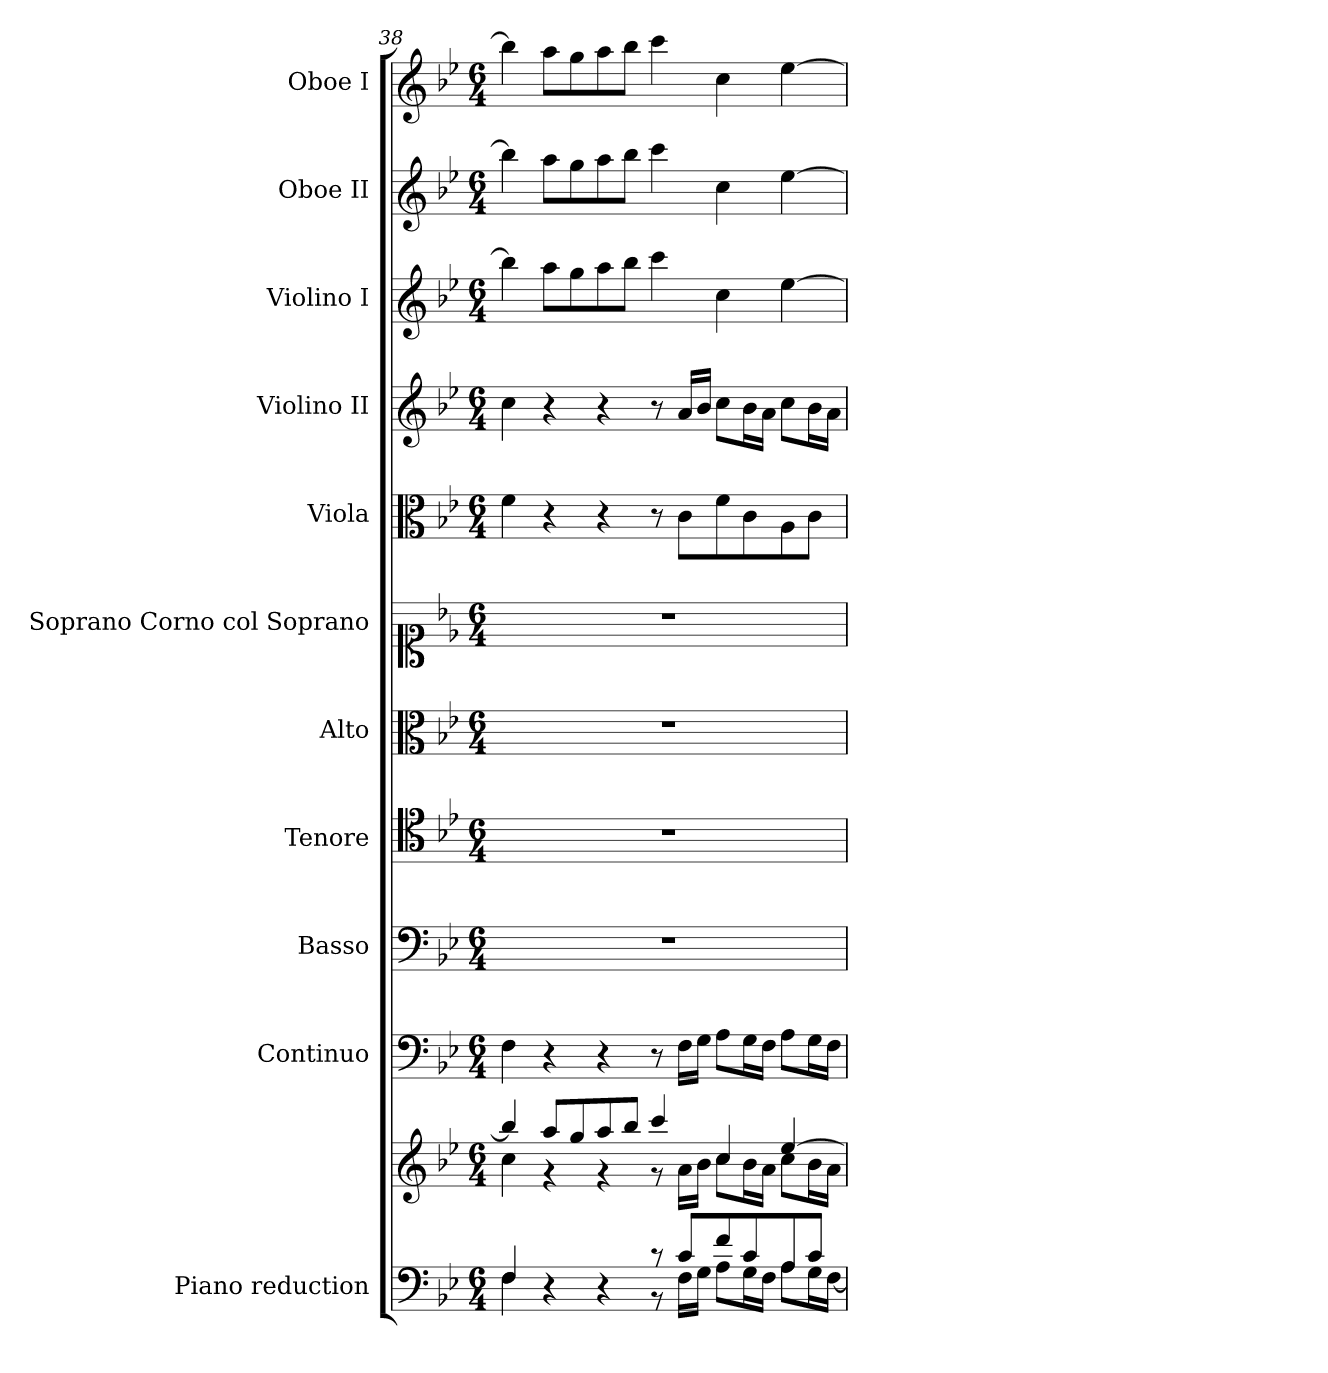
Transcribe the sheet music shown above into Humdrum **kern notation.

**kern	**kern	**kern	**kern	**kern	**kern	**kern	**kern	**kern	**kern	**kern	**kern
*part11	*part11	*part10	*part9	*part8	*part7	*part6	*part5	*part4	*part3	*part2	*part1
*staff12	*staff11	*staff10	*staff9	*staff8	*staff7	*staff6	*staff5	*staff4	*staff3	*staff2	*staff1
*I"Piano reduction	*	*I"Continuo	*I"Basso	*I"Tenore	*I"Alto	*I"Soprano Corno col Soprano	*I"Viola	*I"Violino II	*I"Violino I	*I"Oboe II	*I"Oboe I
*I'Pno	*	*	*	*	*	*	*I'Vla	*I'Vln	*I'Vln	*I'Ob	*I'Ob
*clefF4	*clefG2	*clefF4	*clefF4	*clefC4	*clefC3	*clefC1	*clefC3	*clefG2	*clefG2	*clefG2	*clefG2
*k[b-e-]	*k[b-e-]	*k[b-e-]	*k[b-e-]	*k[b-e-]	*k[b-e-]	*k[b-e-]	*k[b-e-]	*k[b-e-]	*k[b-e-]	*k[b-e-]	*k[b-e-]
*M6/4	*M6/4	*M6/4	*M6/4	*M6/4	*M6/4	*M6/4	*M6/4	*M6/4	*M6/4	*M6/4	*M6/4
=38	=38	=38	=38	=38	=38	=38	=38	=38	=38	=38	=38
*^	*^	*	*	*	*	*	*	*	*	*	*
4F/	4F\	4bb-/]	4cc\	4F\	1.r	1.r	1.r	1.r	4f\	4cc\	4bb-\]	4bb-\]	4bb-\]
4r	4ryy	8aa/L	4r	4r	.	.	.	.	4r	4r	8aa\L	8aa\L	8aa\L
.	.	8gg/	.	.	.	.	.	.	.	.	8gg\	8gg\	8gg\
4r	4ryy	8aa/	4r	4r	.	.	.	.	4r	4r	8aa\	8aa\	8aa\
.	.	8bb-/J	.	.	.	.	.	.	.	.	8bb-\J	8bb-\J	8bb-\J
8r	8r	4ccc/	8r	8r	.	.	.	.	8r	8r	4ccc\	4ccc\	4ccc\
8c/L	16F\LL	.	16a\LL	16F\LL	.	.	.	.	8c\L	16a/LL	.	.	.
.	16G\JJ	.	16b-\JJ	16G\JJ	.	.	.	.	.	16b-/JJ	.	.	.
8f/	8A\L	4cc/	8cc\L	8A\L	.	.	.	.	8f\	8cc\L	4cc\	4cc\	4cc\
8c/	16G\L	.	16b-\L	16G\L	.	.	.	.	8c\	16b-\L	.	.	.
.	16F\JJ	.	16a\JJ	16F\JJ	.	.	.	.	.	16a\JJ	.	.	.
8A/	8A\L	[4ee-/	8cc\L	8A\L	.	.	.	.	8A\	8cc\L	[4ee-\	[4ee-\	[4ee-\
8c/J	16G\L	.	16b-\L	16G\L	.	.	.	.	8c\J	16b-\L	.	.	.
.	[>16F\JJ	.	16a\JJ	16F\JJ	.	.	.	.	.	16a\JJ	.	.	.
*v	*v	*	*	*	*	*	*	*	*	*	*	*	*
*	*v	*v	*	*	*	*	*	*	*	*	*	*
=	=	=	=	=	=	=	=	=	=	=	=
*-	*-	*-	*-	*-	*-	*-	*-	*-	*-	*-	*-
